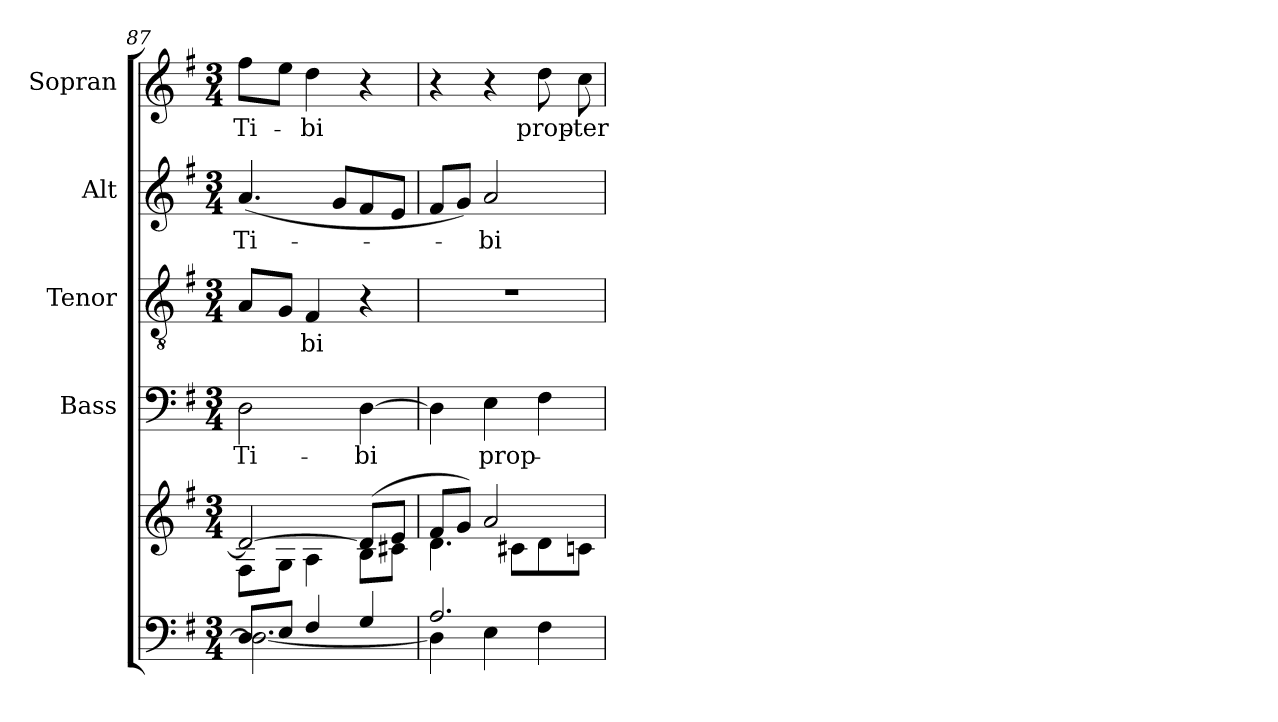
**kern	**kern	**kern	**text	**kern	**text	**kern	**text	**kern	**text
*part5	*part5	*part4	*part4	*part3	*part3	*part2	*part2	*part1	*part1
*staff6	*staff5	*staff4	*staff4	*staff3	*staff3	*staff2	*staff2	*staff1	*staff1
*	*	*I"Bass	*	*I"Tenor	*	*I"Alt	*	*I"Sopran	*
*	*	*I'B.	*	*I'T.	*	*I'A.	*	*I'S.	*
*clefF4	*clefG2	*clefF4	*	*clefGv2	*	*clefG2	*	*clefG2	*
*k[f#]	*k[f#]	*k[f#]	*	*k[f#]	*	*k[f#]	*	*k[f#]	*
*G:	*G:	*G:	*	*G:	*	*G:	*	*G:	*
*M3/4	*M3/4	*M3/4	*	*M3/4	*	*M3/4	*	*M3/4	*
=87	=87	=87	=87	=87	=87	=87	=87	=87	=87
*^	*^	*	*	*	*	*	*	*	*
!	!	!	!	!	!LO:LY:b	!	!	!	!LO:LY:b	!	!LO:LY:b
8D/L	2.D\_	2d/_	8F#\L	2D\	Ti-	8A/L	.	(<4.a/	Ti-	8ff#\L	Ti-
8E/J	.	.	8G\J	.	.	8G/J	.	.	.	8ee\J	.
!	!	!	!	!	!	!	!LO:LY:b	!	!	!	!LO:LY:b
4F#/	.	.	4A\	.	.	4F#/	-bi	.	.	4dd\	-bi
.	.	.	.	.	.	.	.	8g/L	.	.	.
!	!	!	!	!	!LO:LY:b	!	!	!	!	!	!
4G/	.	(>8d/L]	8B\L	[4D\	-bi	4r	.	8f#/	.	4r	.
.	.	8e/J	8c#X\J	.	.	.	.	8e/J	.	.	.
!!LO:LB:g=z
=88	=88	=88	=88	=88	=88	=88	=88	=88	=88	=88	=88
2.A/	4D\]	8f#/L	4.d\	4D\]	.	2.r	.	8f#/L	.	4r	.
.	.	8g/J)	.	.	.	.	.	8g/J)	.	.	.
!	!	!	!	!	!LO:LY:b	!	!	!	!LO:LY:b	!	!
.	4E\	2a/	.	4E\	prop-	.	.	2a/	-bi	4r	.
.	.	.	8c#X\L	.	.	.	.	.	.	.	.
!	!	!	!	!	!	!	!	!	!	!	!LO:LY:b
.	4F#\	.	8d\	4F#\	.	.	.	.	.	8dd\	prop-
!	!	!	!	!	!	!	!	!	!	!	!LO:LY:b
.	.	.	8cn\J	.	.	.	.	.	.	8cc\	-ter
*v	*v	*	*	*	*	*	*	*	*	*	*
*	*v	*v	*	*	*	*	*	*	*	*
=	=	=	=	=	=	=	=	=	=
*-	*-	*-	*-	*-	*-	*-	*-	*-	*-
